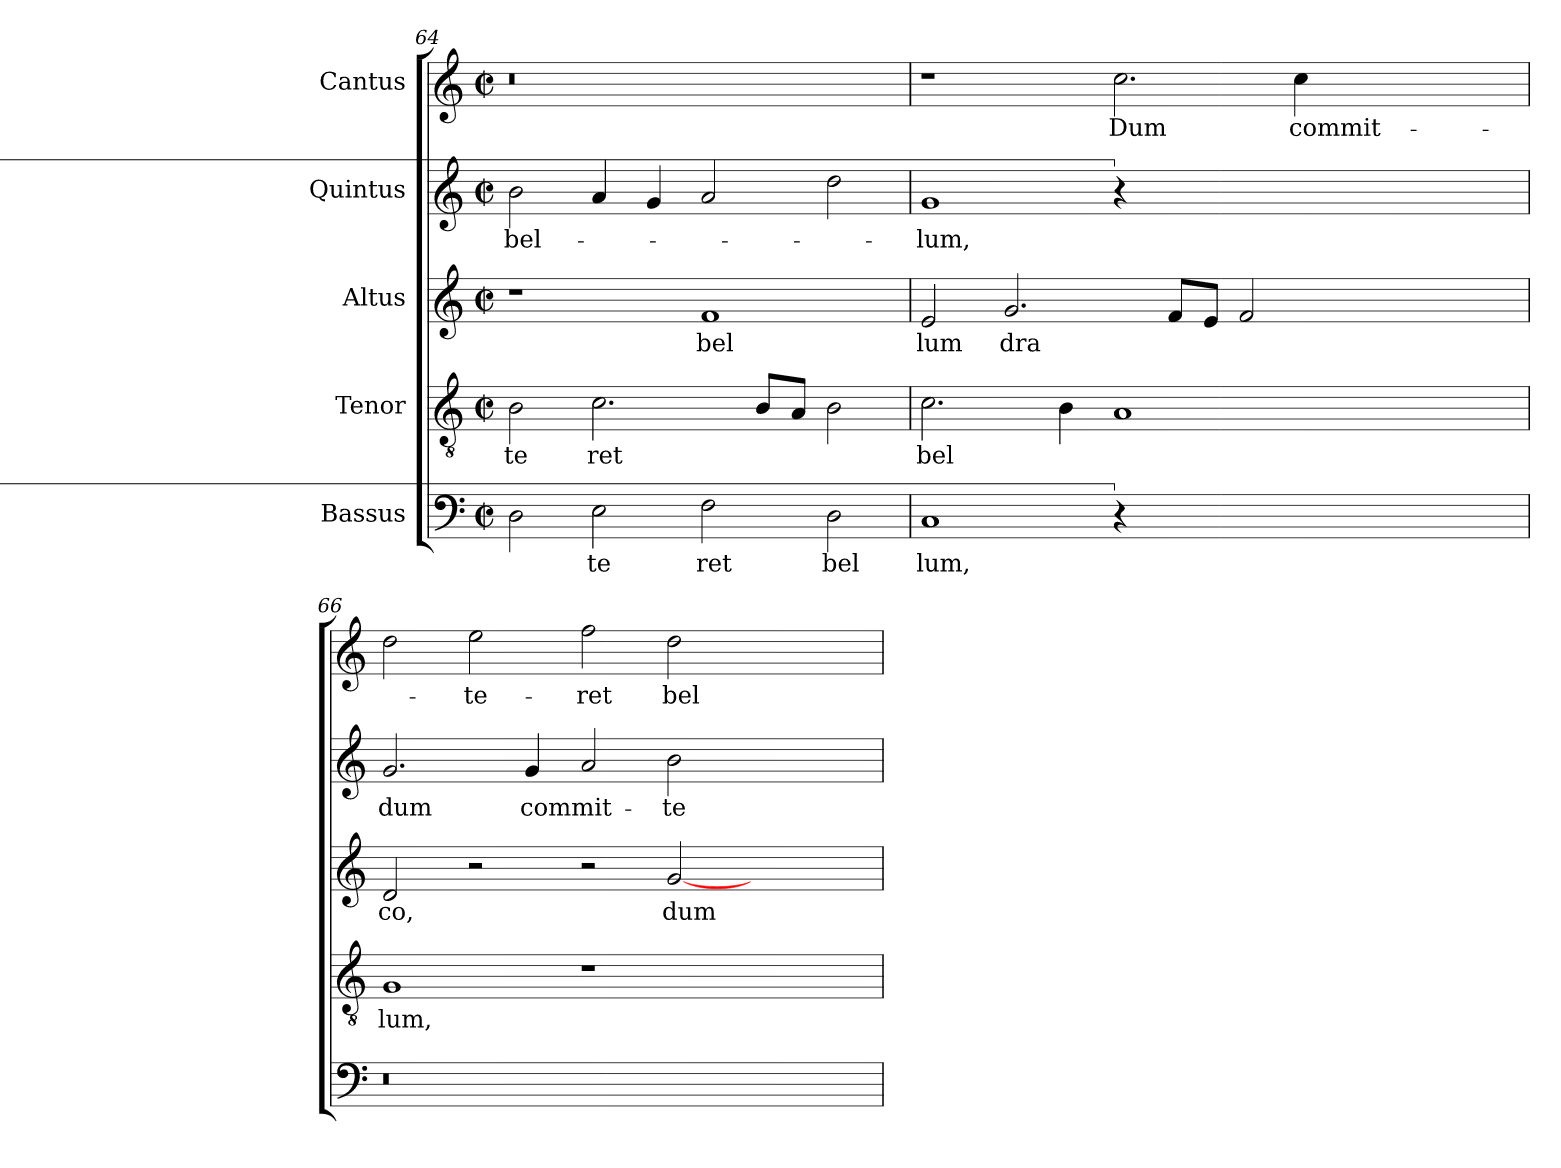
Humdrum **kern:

**kern	**text	**kern	**text	**kern	**text	**kern	**text	**kern	**text
*part5	*part5	*part4	*part4	*part3	*part3	*part2	*part2	*part1	*part1
*staff5	*staff5	*staff4	*staff4	*staff3	*staff3	*staff2	*staff2	*staff1	*staff1
*I"Bassus	*	*I"Tenor	*	*I"Altus	*	*I"Quintus	*	*I"Cantus	*
*clefF4	*	*clefGv2	*	*clefG2	*	*clefG2	*	*clefG2	*
*M2/2	*	*M2/2	*	*M2/2	*	*M2/2	*	*M2/2	*
*met(c|)	*	*met(c|)	*	*met(c|)	*	*met(c|)	*	*met(c|)	*
=64	=64	=64	=64	=64	=64	=64	=64	=64	=64
!	!	!	!LO:LY:b:cj	!	!	!	!LO:LY:b	!	!
2D\	.	2B\	te	1r	.	2b\	bel-	0r	.
!	!LO:LY:b:cj	!	!LO:LY:b	!	!	!	!	!	!
2E\	te	2.c\	ret	.	.	4a/	.	.	.
.	.	.	.	.	.	4g/	.	.	.
!	!LO:LY:b:cj	!	!	!	!LO:LY:b:cj	!	!	!	!
2F\	ret	.	.	1f	bel	2a/	.	.	.
.	.	8B/L	.	.	.	.	.	.	.
.	.	8A/J	.	.	.	.	.	.	.
!	!LO:LY:b:cj	!	!	!	!	!	!	!	!
2D\	bel	2B\	.	.	.	2dd\	.	.	.
=65	=65	=65	=65	=65	=65	=65	=65	=65	=65
!	!LO:LY:b:cj	!	!LO:LY:b	!	!LO:LY:b:cj	!	!LO:LY:b:cj	!	!
1C	lum,	2.c\	bel	2e/	lum	1g	-lum,	1r	.
!	!	!	!	!	!LO:LY:b	!	!	!	!
.	.	.	.	2.g/	dra	.	.	.	.
.	.	4B\	.	.	.	.	.	.	.
!LO:N:vis=1	!	!	!	!	!	!LO:N:vis=1	!	!	!LO:LY:b:cj
4%9r	.	1A	.	.	.	4%9r	.	2.cc\	Dum
.	.	.	.	8f/L	.	.	.	.	.
.	.	.	.	8e/J	.	.	.	.	.
.	.	.	.	2f/	.	.	.	.	.
!	!	!	!	!	!	!	!	!	!LO:LY:b:cj
.	.	.	.	.	.	.	.	4cc\	commit-
.	.	1ryy	.	1ryy	.	.	.	1ryy	.
.	.	4ryy	.	4ryy	.	.	.	4ryy	.
=66	=66	=66	=66	=66	=66	=66	=66	=66	=66
!	!	!	!LO:LY:b:cj	!	!LO:LY:b:cj	!	!LO:LY:b:cj	!	!
0r	.	1G	lum,	2d/	co,	2.g/	dum	2dd\	.
!	!	!	!	!	!	!	!	!	!LO:LY:b:cj
.	.	.	.	2r	.	.	.	2ee\	-te-
!	!	!	!	!	!	!	!LO:LY:b:cj	!	!
.	.	.	.	.	.	4g/	commit-	.	.
!	!	!LO:N:vis=1	!	!	!	!	!	!	!LO:LY:b:cj
.	.	0r	.	2r	.	2a/	.	2ff\	-ret
!	!	!	!	!	!LO:LY:b	!	!LO:LY:b:cj	!	!LO:LY:b:cj
.	.	.	.	[>2g/	dum	2b\	-te-	2dd\	bel-
1ryy	.	.	.	1ryy	.	1ryy	.	1ryy	.
=	=	=	=	=	=	=	=	=	=
*-	*-	*-	*-	*-	*-	*-	*-	*-	*-
